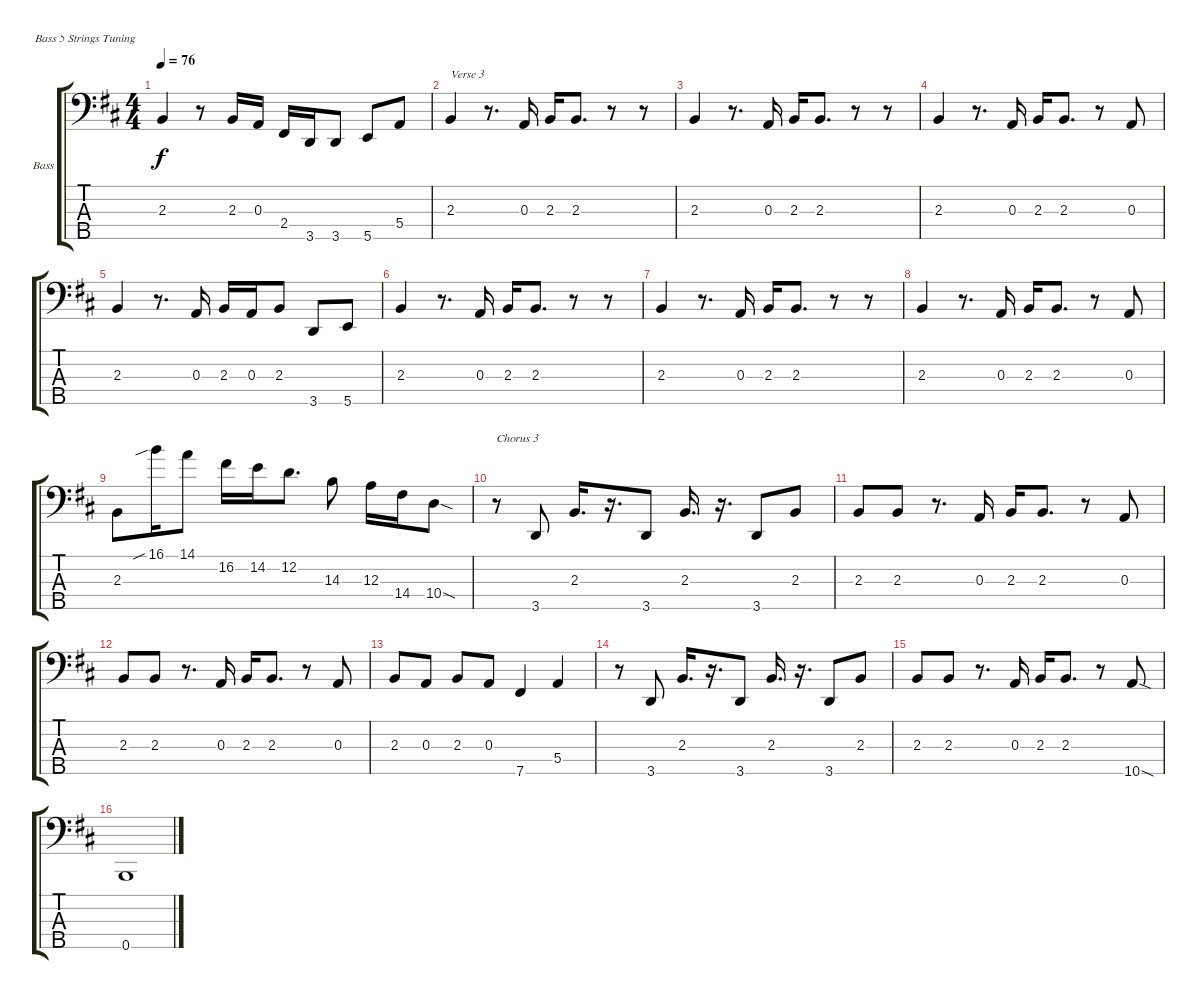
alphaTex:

\defaultSystemsLayout 4
\bracketExtendMode groupsimilarinstruments
\firstSystemTrackNameOrientation horizontal
\otherSystemsTrackNameOrientation horizontal
\track ("Electric Bass" "Bass") {instrument electricbassfinger}
\staff {score tabs}
\tuning (G2 D2 A1 E1 B0)
\ts (4 4)
\tempo 76
\clef f4
\scale
0.333333
\ks bminor
2.3.4{dy f} r.8 2.3.16 0.3.16 2.4.16 3.5.16 3.5.8 5.5.8 5.4.8 |
\scale
0.333333 2.3.4{txt "Verse 3"} r.8{d} 0.3.16 2.3.16 2.3.8{d} r.8 r.8 |
\scale
0.333333 2.3.4 r.8{d} 0.3.16 2.3.16 2.3.8{d} r.8 r.8 |
\scale
0.333333 2.3.4 r.8{d} 0.3.16 2.3.16 2.3.8{d} r.8 0.3.8 |
\scale
0.333333 2.3.4 r.8{d} 0.3.16 2.3.16 0.3.16 2.3.8 3.5.8 5.5.8 |
\scale
0.333333 2.3.4 r.8{d} 0.3.16 2.3.16 2.3.8{d} r.8 r.8 |
\scale
0.333333 2.3.4 r.8{d} 0.3.16 2.3.16 2.3.8{d} r.8 r.8 |
\scale
0.333333 2.3.4 r.8{d} 0.3.16 2.3.16 2.3.8{d} r.8 0.3.8 |
\scale
0.333333 2.3.8 16.1{sib}.16 14.1.8 16.2.16 14.2.16 12.2.8{d} 14.3.8 12.3.16 14.4.16 10.4{sod}.8 |
\scale
0.333333 r.8{txt "Chorus 3"} 3.5.8 2.3.16{d} r.16{d} 3.5.8 2.3.16{d} r.16{d} 3.5.8 2.3.8 |
\scale
0.333333 2.3.8 2.3.8 r.8{d} 0.3.16 2.3.16 2.3.8{d} r.8 0.3.8 |
\scale
0.333333 2.3.8 2.3.8 r.8{d} 0.3.16 2.3.16 2.3.8{d} r.8 0.3.8 |
\scale
0.333333 2.3.8 0.3.8 2.3.8 0.3.8 7.5.4 5.4.4 |
\scale
0.333333 r.8 3.5.8 2.3.16{d} r.16{d} 3.5.8 2.3.16{d} r.16{d} 3.5.8 2.3.8 |
\scale
0.333333 2.3.8 2.3.8 r.8{d} 0.3.16 2.3.16 2.3.8{d} r.8 10.5{sod}.8 |
\scale
0.333333 0.5.1
